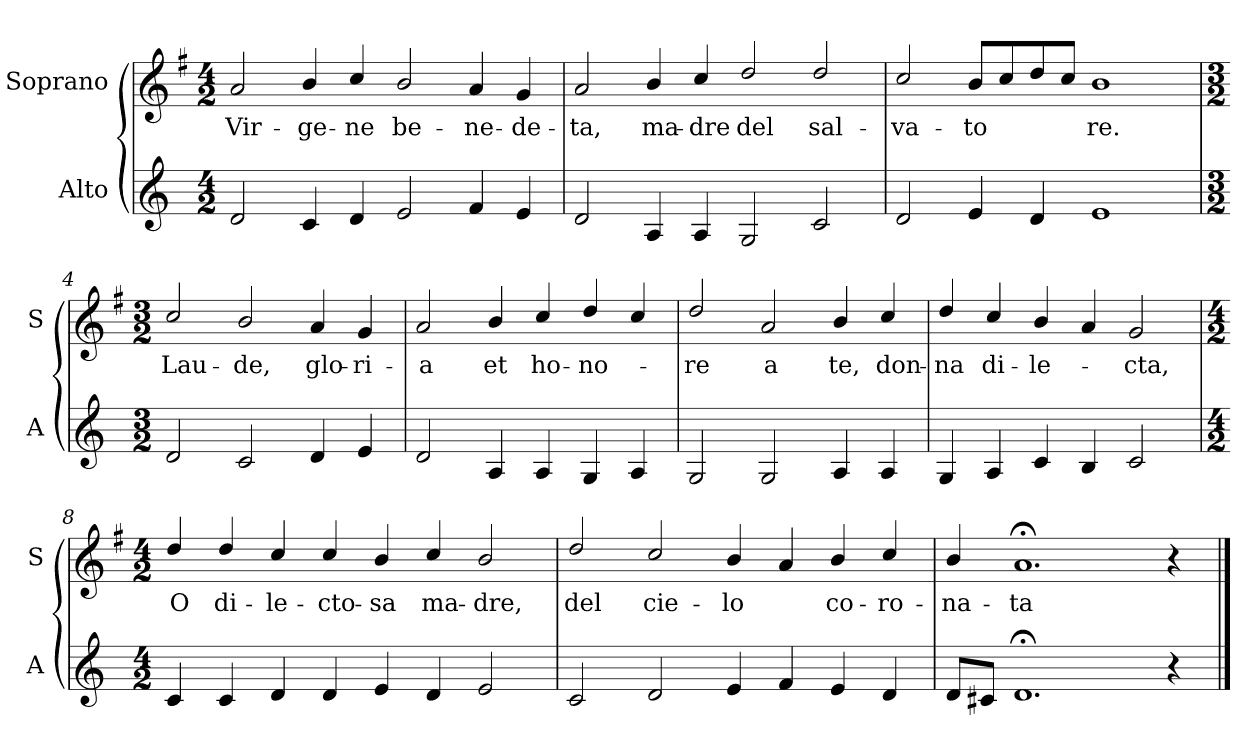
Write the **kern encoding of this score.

**kern	**kern	**text
*part2	*part1	*part1
*staff2	*staff1	*staff1
*I"Alto	*I"Soprano	*
*I'A	*I'S	*
*clefG2	*clefG2	*
*	*ITrd4c7	*
*k[]	*k[]	*
*a:	*a:	*
*M4/2	*M4/2	*
=1	=1	=1
2d/	2d/	Vir-
4c/	4e/	-ge-
4d/	4f/	-ne
2e/	2e/	be-
4f/	4d/	-ne-
4e/	4c/	-de-
=2	=2	=2
2d/	2d/	-ta,
4A/	4e/	ma-
4A/	4f/	-dre
2G/	2g/	del
2c/	2g/	sal-
=3	=3	=3
2d/	2f/	-va-
4e/	8e/L	-to
.	8f/	.
4d/	8g/	.
.	8f/J	.
1e	1e	re.
!!LO:LB:g=z
=4	=4	=4
*M3/2	*M3/2	*
2d/	2f/	Lau-
2c/	2e/	-de,
4d/	4d/	glo-
4e/	4c/	-ri-
=5	=5	=5
2d/	2d/	-a
4A/	4e/	et
4A/	4f/	ho-
4G/	4g/	-no-
4A/	4f/	.
=6	=6	=6
2G/	2g/	-re
2G/	2d/	a
4A/	4e/	te,
4A/	4f/	don-
=7	=7	=7
4G/	4g/	-na
4A/	4f/	di-
4c/	4e/	-le-
4B/	4d/	.
2c/	2c/	-cta,
!!LO:LB:g=z
=8	=8	=8
*M4/2	*M4/2	*
4c/	4g/	O
4c/	4g/	di-
4d/	4f/	-le-
4d/	4f/	-cto-
4e/	4e/	-sa
4d/	4f/	ma-
2e/	2e/	-dre,
=9	=9	=9
2c/	2g/	del
2d/	2f/	cie-
4e/	4e/	-lo
4f/	4d/	.
4e/	4e/	co-
4d/	4f/	-ro-
=10	=10	=10
8d/L	4e/	-na-
8c#X/J	.	.
1.d;<	1.d;<	-ta
4r	4r	.
==	==	==
*-	*-	*-
